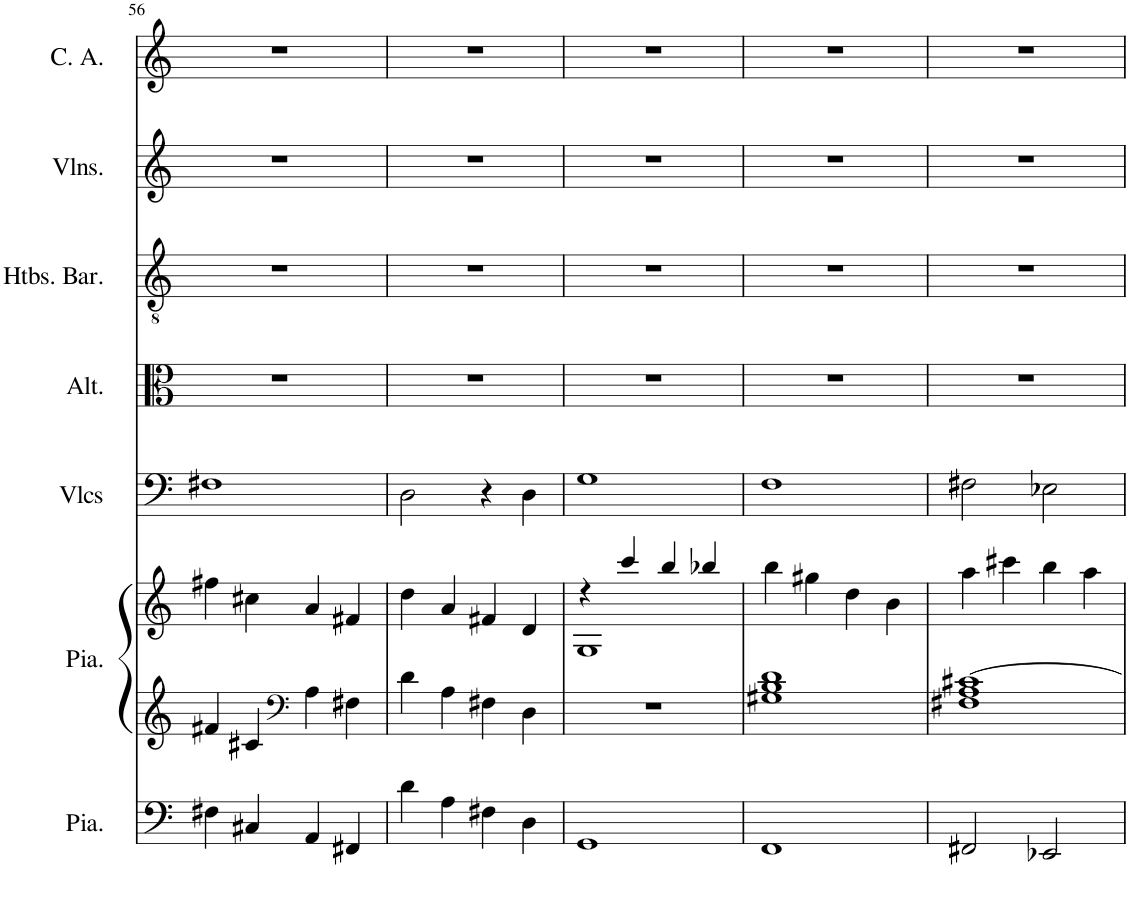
**kern	**kern	**kern	**kern	**kern	**kern	**kern	**kern
*part7	*part6	*part6	*part5	*part4	*part3	*part2	*part1
*staff8	*staff7	*staff6	*staff5	*staff4	*staff3	*staff2	*staff1
*I"Piano, Pedals	*I"Piano, Organ	*	*I"Violoncelles, Bass	*I"Altos, Tenor	*I"Hautbois Baryton, Alto	*I"Violons, Soprano	*I"Cor anglais, Baritone solo
*I'Pia.	*I'Pia.	*	*I'Vlcs	*I'Alt.	*I'Htbs. Bar.	*I'Vlns.	*I'C. A.
!!LO:PB:g=z
*clefF4	*clefG2	*clefG2	*clefF4	*clefC3	*clefGv2	*clefG2	*clefG2
*	*	*	*	*	*	*	*Trd4c7
*k[]	*k[]	*k[]	*k[]	*k[]	*k[]	*k[]	*k[]
*M4/4	*M4/4	*M4/4	*M4/4	*M4/4	*M4/4	*M4/4	*M4/4
=56	=56	=56	=56	=56	=56	=56	=56
4F#X\	4f#X/	4ff#X\	1F#X	1r	1r	1r	1r
4C#X/	4c#X/	4cc#X\	.	.	.	.	.
*	*clefF4	*	*	*	*	*	*
4AA/	4A\	4a/	.	.	.	.	.
4FF#X/	4F#X\	4f#X/	.	.	.	.	.
=57	=57	=57	=57	=57	=57	=57	=57
4d\	4d\	4dd\	2D\	1r	1r	1r	1r
4A\	4A\	4a/	.	.	.	.	.
4F#X\	4F#X\	4f#X/	4r	.	.	.	.
4D\	4D\	4d/	4D\	.	.	.	.
=58	=58	=58	=58	=58	=58	=58	=58
*	*	*^	*	*	*	*	*
1GG	1r	4r	1G	1G	1r	1r	1r	1r
.	.	4ccc/	.	.	.	.	.	.
.	.	4bb/	.	.	.	.	.	.
.	.	4bb-X/	.	.	.	.	.	.
*	*	*v	*v	*	*	*	*	*
=59	=59	=59	=59	=59	=59	=59	=59
1FF	1G#X 1B 1d	4bb\	1F	1r	1r	1r	1r
.	.	4gg#X\	.	.	.	.	.
.	.	4dd\	.	.	.	.	.
.	.	4b\	.	.	.	.	.
=60	=60	=60	=60	=60	=60	=60	=60
*	*^	*	*	*	*	*	*
2FF#X/	[1c#X	1F#X 1A	4aa\	2F#X\	1r	1r	1r	1r
.	.	.	4ccc#X\	.	.	.	.	.
2EE-X/	.	.	4bb\	2E-X\	.	.	.	.
.	.	.	4aa\	.	.	.	.	.
*	*v	*v	*	*	*	*	*	*
=	=	=	=	=	=	=	=
*-	*-	*-	*-	*-	*-	*-	*-
